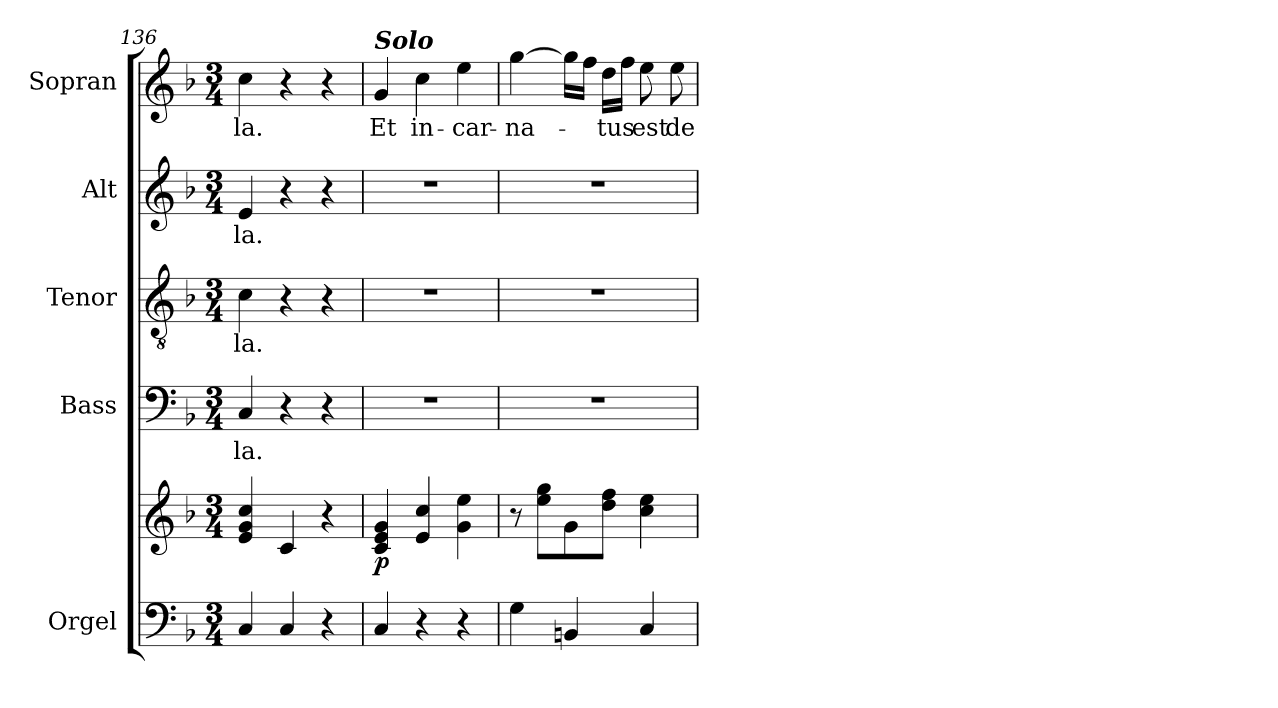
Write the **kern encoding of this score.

**kern	**kern	**dynam	**kern	**text	**kern	**text	**kern	**text	**kern	**text
*part5	*part5	*part5	*part4	*part4	*part3	*part3	*part2	*part2	*part1	*part1
*staff6	*staff5	*staff5/6	*staff4	*staff4	*staff3	*staff3	*staff2	*staff2	*staff1	*staff1
*I"Orgel	*	*	*I"Bass	*	*I"Tenor	*	*I"Alt	*	*I"Sopran	*
*I'Org.	*	*	*I'B.	*	*I'T.	*	*I'A.	*	*I'S.	*
*clefF4	*clefG2	*	*clefF4	*	*clefGv2	*	*clefG2	*	*clefG2	*
*k[b-]	*k[b-]	*	*k[b-]	*	*k[b-]	*	*k[b-]	*	*k[b-]	*
*F:	*F:	*	*F:	*	*F:	*	*F:	*	*F:	*
*M3/4	*M3/4	*	*M3/4	*	*M3/4	*	*M3/4	*	*M3/4	*
=136	=136	=136	=136	=136	=136	=136	=136	=136	=136	=136
!	!	!	!	!LO:LY:b	!	!LO:LY:b	!	!LO:LY:b	!	!LO:LY:b
4C/	4e/ 4g/ 4cc/	.	4C/	-la.	4c\	-la.	4e/	-la.	4cc\	-la.
4C/	4c/	.	4r	.	4r	.	4r	.	4r	.
4r	4r	.	4r	.	4r	.	4r	.	4r	.
=137	=137	=137	=137	=137	=137	=137	=137	=137	=137	=137
!	!	!	!	!	!	!	!	!	!LO:TX:a:Bi:t=Solo	!
!	!	!LO:DY:b	!	!	!	!	!	!	!	!LO:LY:b
4C/	4c/ 4e/ 4g/	p	2.r	.	2.r	.	2.r	.	4g/	Et
!	!	!	!	!	!	!	!	!	!	!LO:LY:b
4r	4e/ 4cc/	.	.	.	.	.	.	.	4cc\	in-
!	!	!	!	!	!	!	!	!	!	!LO:LY:b
4r	4g\ 4ee\	.	.	.	.	.	.	.	4ee\	-car-
=138	=138	=138	=138	=138	=138	=138	=138	=138	=138	=138
!	!	!	!	!	!	!	!	!	!	!LO:LY:b
4G\	8r	.	2.r	.	2.r	.	2.r	.	[4gg\	-na-
.	8ee\ 8gg\L	.	.	.	.	.	.	.	.	.
4BBn/	8g\	.	.	.	.	.	.	.	16gg\LL]	.
.	.	.	.	.	.	.	.	.	16ff\JJ	.
!	!	!	!	!	!	!	!	!	!	!LO:LY:b
.	8dd\ 8ff\J	.	.	.	.	.	.	.	16dd\LL	-tus
.	.	.	.	.	.	.	.	.	16ff\JJ	.
!	!	!	!	!	!	!	!	!	!	!LO:LY:b
4C/	4cc\ 4ee\	.	.	.	.	.	.	.	8ee\	est
!	!	!	!	!	!	!	!	!	!	!LO:LY:b
.	.	.	.	.	.	.	.	.	8ee\	de
=	=	=	=	=	=	=	=	=	=	=
*-	*-	*-	*-	*-	*-	*-	*-	*-	*-	*-
